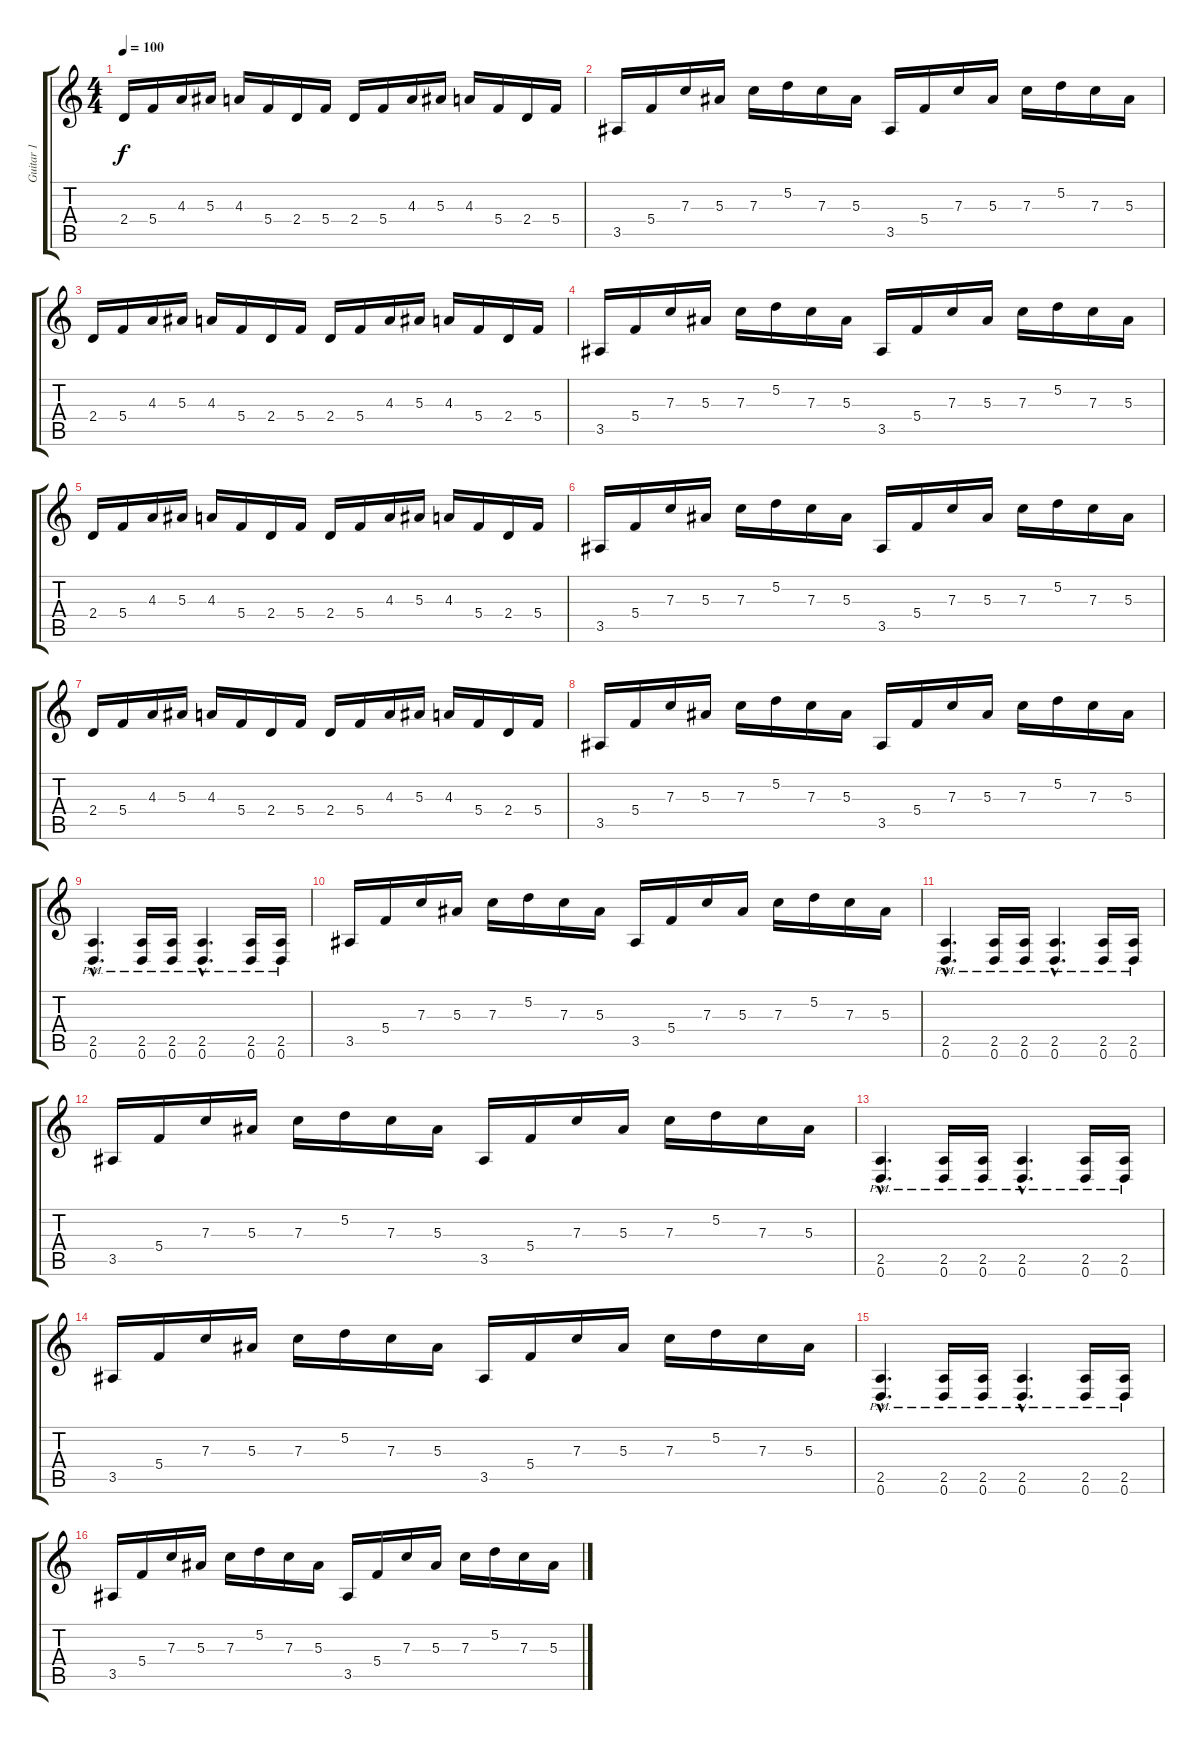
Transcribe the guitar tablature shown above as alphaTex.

\track ("Guitar 1" "Guitar 1") {instrument overdrivenguitar}
\staff {score tabs}
\tuning (D4 A3 F3 C3 G2 D2) {hide}
\ts (4 4)
\tempo 100
\clef g2
\ks c
2.4.16{dy f instrument overdrivenguitar} 5.4.16 4.3.16 5.3.16 4.3.16 5.4.16 2.4.16 5.4.16 2.4.16 5.4.16 4.3.16 5.3.16 4.3.16 5.4.16 2.4.16 5.4.16 |
3.5.16 5.4.16 7.3.16 5.3.16 7.3.16 5.2.16 7.3.16 5.3.16 3.5.16 5.4.16 7.3.16 5.3.16 7.3.16 5.2.16 7.3.16 5.3.16 |
2.4.16 5.4.16 4.3.16 5.3.16 4.3.16 5.4.16 2.4.16 5.4.16 2.4.16 5.4.16 4.3.16 5.3.16 4.3.16 5.4.16 2.4.16 5.4.16 |
3.5.16 5.4.16 7.3.16 5.3.16 7.3.16 5.2.16 7.3.16 5.3.16 3.5.16 5.4.16 7.3.16 5.3.16 7.3.16 5.2.16 7.3.16 5.3.16 |
2.4.16 5.4.16 4.3.16 5.3.16 4.3.16 5.4.16 2.4.16 5.4.16 2.4.16 5.4.16 4.3.16 5.3.16 4.3.16 5.4.16 2.4.16 5.4.16 |
3.5.16 5.4.16 7.3.16 5.3.16 7.3.16 5.2.16 7.3.16 5.3.16 3.5.16 5.4.16 7.3.16 5.3.16 7.3.16 5.2.16 7.3.16 5.3.16 |
2.4.16 5.4.16 4.3.16 5.3.16 4.3.16 5.4.16 2.4.16 5.4.16 2.4.16 5.4.16 4.3.16 5.3.16 4.3.16 5.4.16 2.4.16 5.4.16 |
3.5.16 5.4.16 7.3.16 5.3.16 7.3.16 5.2.16 7.3.16 5.3.16 3.5.16 5.4.16 7.3.16 5.3.16 7.3.16 5.2.16 7.3.16 5.3.16 |
(2.5{hac pm} 0.6{hac pm}).4{d} (2.5{pm} 0.6{pm}).16 (2.5{pm} 0.6{pm}).16 (2.5{hac pm} 0.6{hac pm}).4{d} (2.5{pm} 0.6{pm}).16 (2.5{pm} 0.6{pm}).16 |
3.5.16 5.4.16 7.3.16 5.3.16 7.3.16 5.2.16 7.3.16 5.3.16 3.5.16 5.4.16 7.3.16 5.3.16 7.3.16 5.2.16 7.3.16 5.3.16 |
(2.5{hac pm} 0.6{hac pm}).4{d} (2.5{pm} 0.6{pm}).16 (2.5{pm} 0.6{pm}).16 (2.5{hac pm} 0.6{hac pm}).4{d} (2.5{pm} 0.6{pm}).16 (2.5{pm} 0.6{pm}).16 |
3.5.16 5.4.16 7.3.16 5.3.16 7.3.16 5.2.16 7.3.16 5.3.16 3.5.16 5.4.16 7.3.16 5.3.16 7.3.16 5.2.16 7.3.16 5.3.16 |
(2.5{hac pm} 0.6{hac pm}).4{d} (2.5{pm} 0.6{pm}).16 (2.5{pm} 0.6{pm}).16 (2.5{hac pm} 0.6{hac pm}).4{d} (2.5{pm} 0.6{pm}).16 (2.5{pm} 0.6{pm}).16 |
3.5.16 5.4.16 7.3.16 5.3.16 7.3.16 5.2.16 7.3.16 5.3.16 3.5.16 5.4.16 7.3.16 5.3.16 7.3.16 5.2.16 7.3.16 5.3.16 |
(2.5{hac pm} 0.6{hac pm}).4{d} (2.5{pm} 0.6{pm}).16 (2.5{pm} 0.6{pm}).16 (2.5{hac pm} 0.6{hac pm}).4{d} (2.5{pm} 0.6{pm}).16 (2.5{pm} 0.6{pm}).16 |
3.5.16 5.4.16 7.3.16 5.3.16 7.3.16 5.2.16 7.3.16 5.3.16 3.5.16 5.4.16 7.3.16 5.3.16 7.3.16 5.2.16 7.3.16 5.3.16
